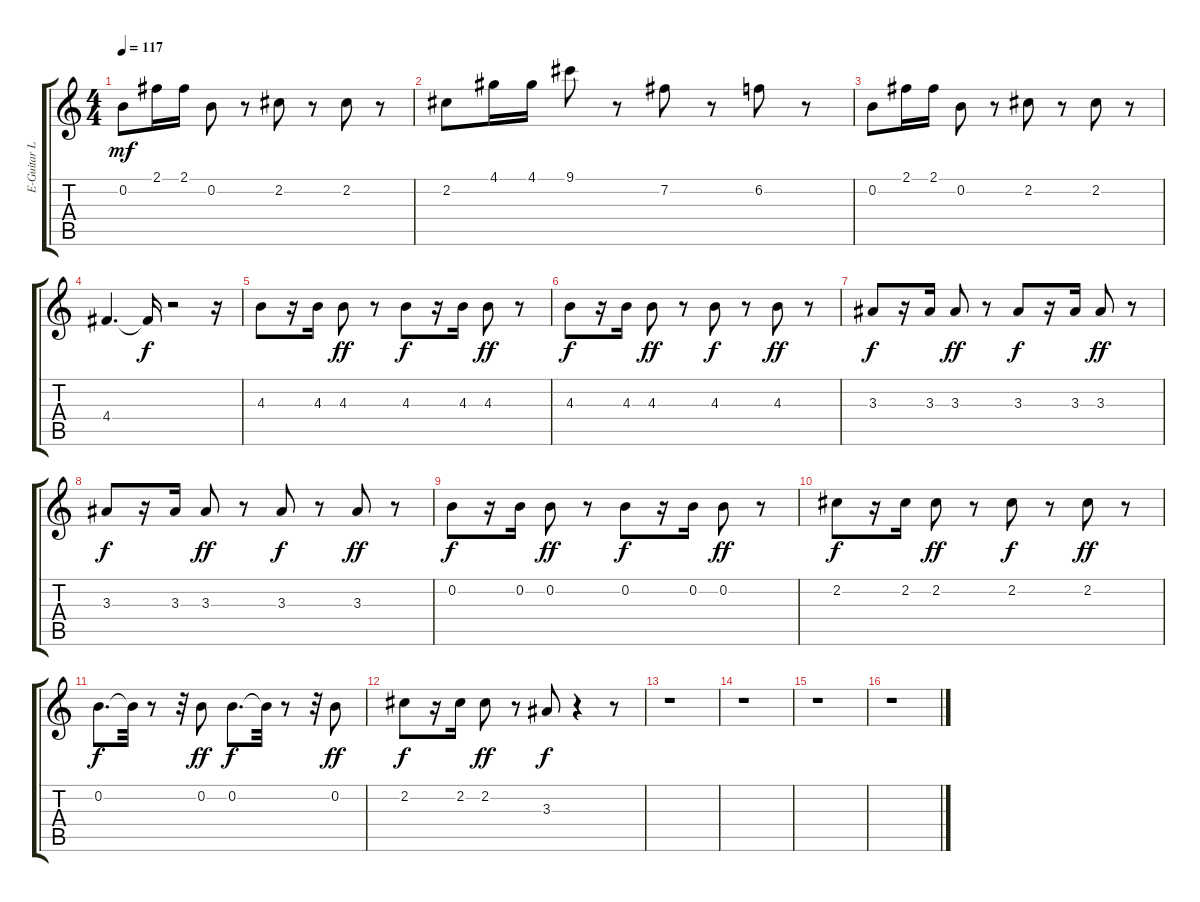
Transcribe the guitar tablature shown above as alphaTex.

\track ("E-Guitar Left" "E-Guitar L") {instrument overdrivenguitar}
\staff {score tabs}
\tuning (E4 B3 G3 D3 A2 E2) {hide}
\ts (4 4)
\tempo 117
\clef g2
\ks c
0.2.8{dy mf} 2.1.16 2.1.16 0.2.8 r.8 2.2.8 r.8 2.2.8 r.8 |
2.2.8 4.1.16 4.1.16 9.1.8 r.8 7.2.8 r.8 6.2.8 r.8 |
0.2.8 2.1.16 2.1.16 0.2.8 r.8 2.2.8 r.8 2.2.8 r.8 |
4.4.4{d} 4.4{t}.16{dy f} r.2 r.16 |
4.3.8 r.16 4.3.16 4.3.8{dy ff} r.8 4.3.8{dy f} r.16 4.3.16 4.3.8{dy ff} r.8 |
4.3.8{dy f} r.16 4.3.16 4.3.8{dy ff} r.8 4.3.8{dy f} r.8 4.3.8{dy ff} r.8 |
3.3.8{dy f} r.16 3.3.16 3.3.8{dy ff} r.8 3.3.8{dy f} r.16 3.3.16 3.3.8{dy ff} r.8 |
3.3.8{dy f} r.16 3.3.16 3.3.8{dy ff} r.8 3.3.8{dy f} r.8 3.3.8{dy ff} r.8 |
0.2.8{dy f} r.16 0.2.16 0.2.8{dy ff} r.8 0.2.8{dy f} r.16 0.2.16 0.2.8{dy ff} r.8 |
2.2.8{dy f} r.16 2.2.16 2.2.8{dy ff} r.8 2.2.8{dy f} r.8 2.2.8{dy ff} r.8 |
0.2.8{d dy f} 0.2{t}.32 r.8 r.32 0.2.8{dy ff} 0.2.8{d dy f} 0.2{t}.32 r.8 r.32 0.2.8{dy ff} |
2.2.8{dy f} r.16 2.2.16 2.2.8{dy ff} r.8 3.3.8{dy f} r.4 r.8 |
r.1 |
r.1 |
r.1 |
r.1
